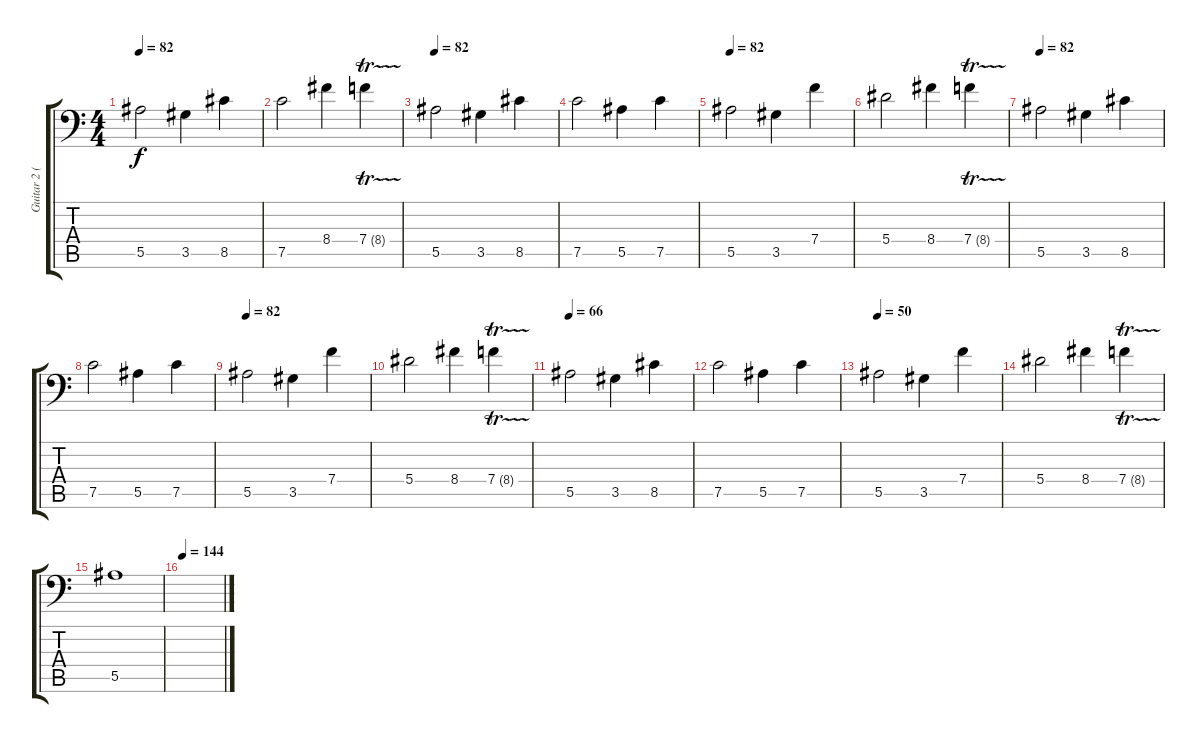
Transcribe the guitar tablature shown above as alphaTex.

\track ("Guitar 2 (Left)" "Guitar 2 (") {instrument distortionguitar}
\staff {score tabs}
\tuning (C4 G3 Eb3 Bb2 F2 Bb1) {hide}
\ts (4 4)
\tempo 82
\clef f4
\ks c
5.5.2{dy f} 3.5.4 8.5.4 |
7.5.2 8.4.4 7.4{tr (8 32)}.4 |
\tempo 82
5.5.2 3.5.4 8.5.4 |
7.5.2 5.5.4 7.5.4 |
\tempo 82
5.5.2 3.5.4 7.4.4 |
5.4.2 8.4.4 7.4{tr (8 32)}.4 |
\tempo 82
5.5.2 3.5.4 8.5.4 |
7.5.2 5.5.4 7.5.4 |
\tempo 82
5.5.2 3.5.4 7.4.4 |
5.4.2 8.4.4 7.4{tr (8 32)}.4 |
\tempo 66
5.5.2 3.5.4 8.5.4 |
7.5.2 5.5.4 7.5.4 |
\tempo 50
5.5.2 3.5.4 7.4.4 |
5.4.2 8.4.4 7.4{tr (8 32)}.4 |
5.5.1 |
\tempo 144
